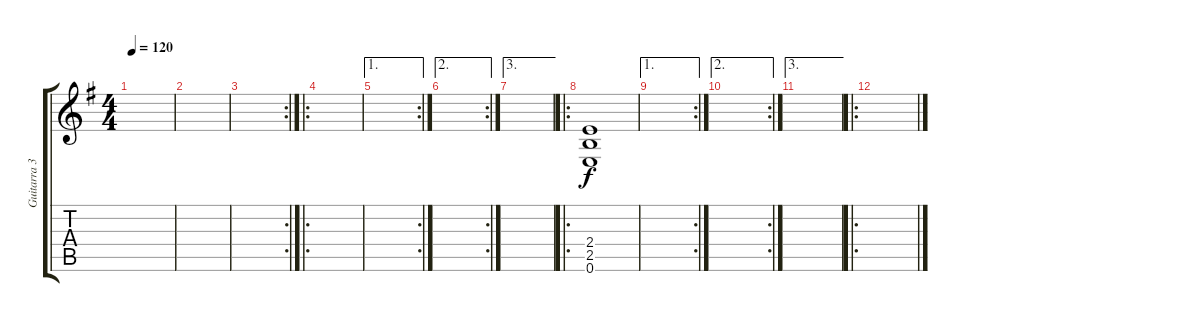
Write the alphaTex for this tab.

\track ("Guitarra 3" "Guitarra 3") {instrument overdrivenguitar}
\staff {score tabs}
\tuning (E4 B3 G3 D3 A2 E2) {hide}
\ts (4 4)
\tempo 120
\clef g2
\ks g
|
|
\rc 2
|
\ro
|
\ae 1
\rc 2
|
\ae 2
\rc 2
|
\ae 3
|
\ro
(2.4 2.5 0.6).1 |
\ae 1
\rc 2
|
\ae 2
\rc 2
|
\ae 3
|
\ro
